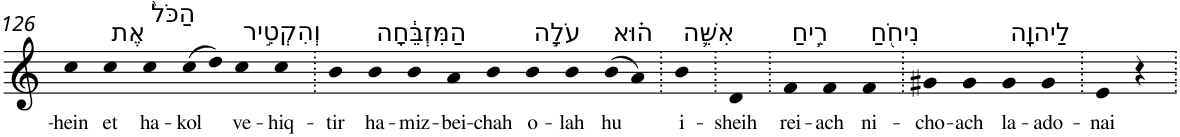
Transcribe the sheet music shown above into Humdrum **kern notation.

**kern	**text
*part1	*part1
*staff1	*staff1
*I"Piano	*
*I'Pno	*
!!LO:PB:g=z
*clefG2	*
*k[]	*
=126	=126
!	!LO:LY:b
4cc	-hein
!LO:TX:a:t=אֶת	!
!	!LO:LY:b
4cc	et
!LO:TX:a:t=הַכֹּל֙	!
!	!LO:LY:b
4cc	ha-
!	!LO:LY:b
(>8cc	-kol
8dd)	.
!LO:TX:a:t=וְהִקְטִ֣יר	!
!	!LO:LY:b
4cc	ve-
!	!LO:LY:b
4cc	-hiq-
=127.	=127.
!	!LO:LY:b
4b	-tir
!LO:TX:a:t=הַמִּזְבֵּ֔חָה	!
!	!LO:LY:b
4b	ha-
!	!LO:LY:b
4b	-miz-
!	!LO:LY:b
4a	-bei-
!	!LO:LY:b
4b	-chah
!LO:TX:a:t=עֹלָ֣ה	!
!	!LO:LY:b
4b	o-
!	!LO:LY:b
4b	-lah
!LO:TX:a:t=ה֗וּא	!
!	!LO:LY:b
(>8b	hu
8a)	.
=128.	=128.
!LO:TX:a:t=אִשֵּׁ֛ה	!
!	!LO:LY:b
4b	i-
=129.	=129.
!	!LO:LY:b
4d	-sheih
=130.	=130.
!LO:TX:a:t=רֵ֥יחַ	!
!	!LO:LY:b
4f	rei-
!	!LO:LY:b
4f	-ach
!LO:TX:a:t=נִיחֹ֖חַ	!
!	!LO:LY:b
4f	ni-
=131.	=131.
!	!LO:LY:b
4g#X	-cho-
!	!LO:LY:b
4g#	-ach
!LO:TX:a:t=לַיהוָֽה	!
!	!LO:LY:b
4g#	la-
!	!LO:LY:b
4g#	-ado-
=132.	=132.
!	!LO:LY:b
4e	-nai
4r	.
=.	=.
*-	*-
